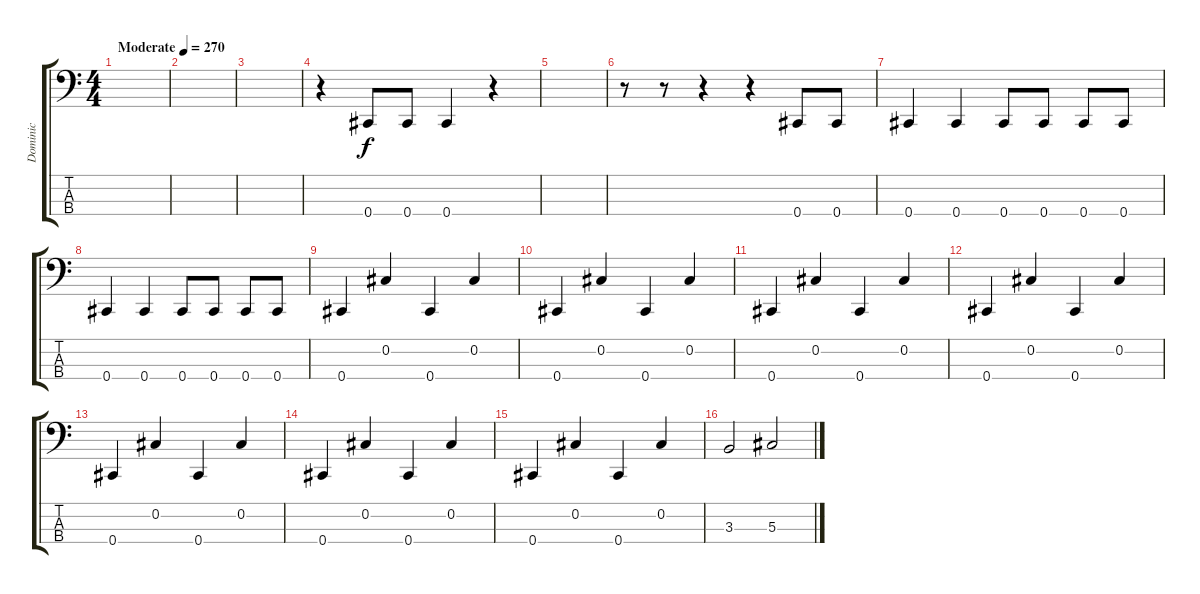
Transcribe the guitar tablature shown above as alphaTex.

\track ("Dominic " "Dominic ") {instrument slapbass2}
\staff {score tabs}
\tuning (Gb2 Db2 Ab1 Db1) {hide}
\ts (4 4)
\tempo (270 "Moderate")
\clef f4
\ks c
|
|
|
r.4 0.4.8 0.4.8 0.4.4 r.4 |
|
r.8 r.8 r.4 r.4 0.4.8 0.4.8 |
0.4.4 0.4.4 0.4.8 0.4.8 0.4.8 0.4.8 |
0.4.4 0.4.4 0.4.8 0.4.8 0.4.8 0.4.8 |
0.4.4 0.2.4 0.4.4 0.2.4 |
0.4.4 0.2.4 0.4.4 0.2.4 |
0.4.4 0.2.4 0.4.4 0.2.4 |
0.4.4 0.2.4 0.4.4 0.2.4 |
0.4.4 0.2.4 0.4.4 0.2.4 |
0.4.4 0.2.4 0.4.4 0.2.4 |
0.4.4 0.2.4 0.4.4 0.2.4 |
3.3.2 5.3.2
